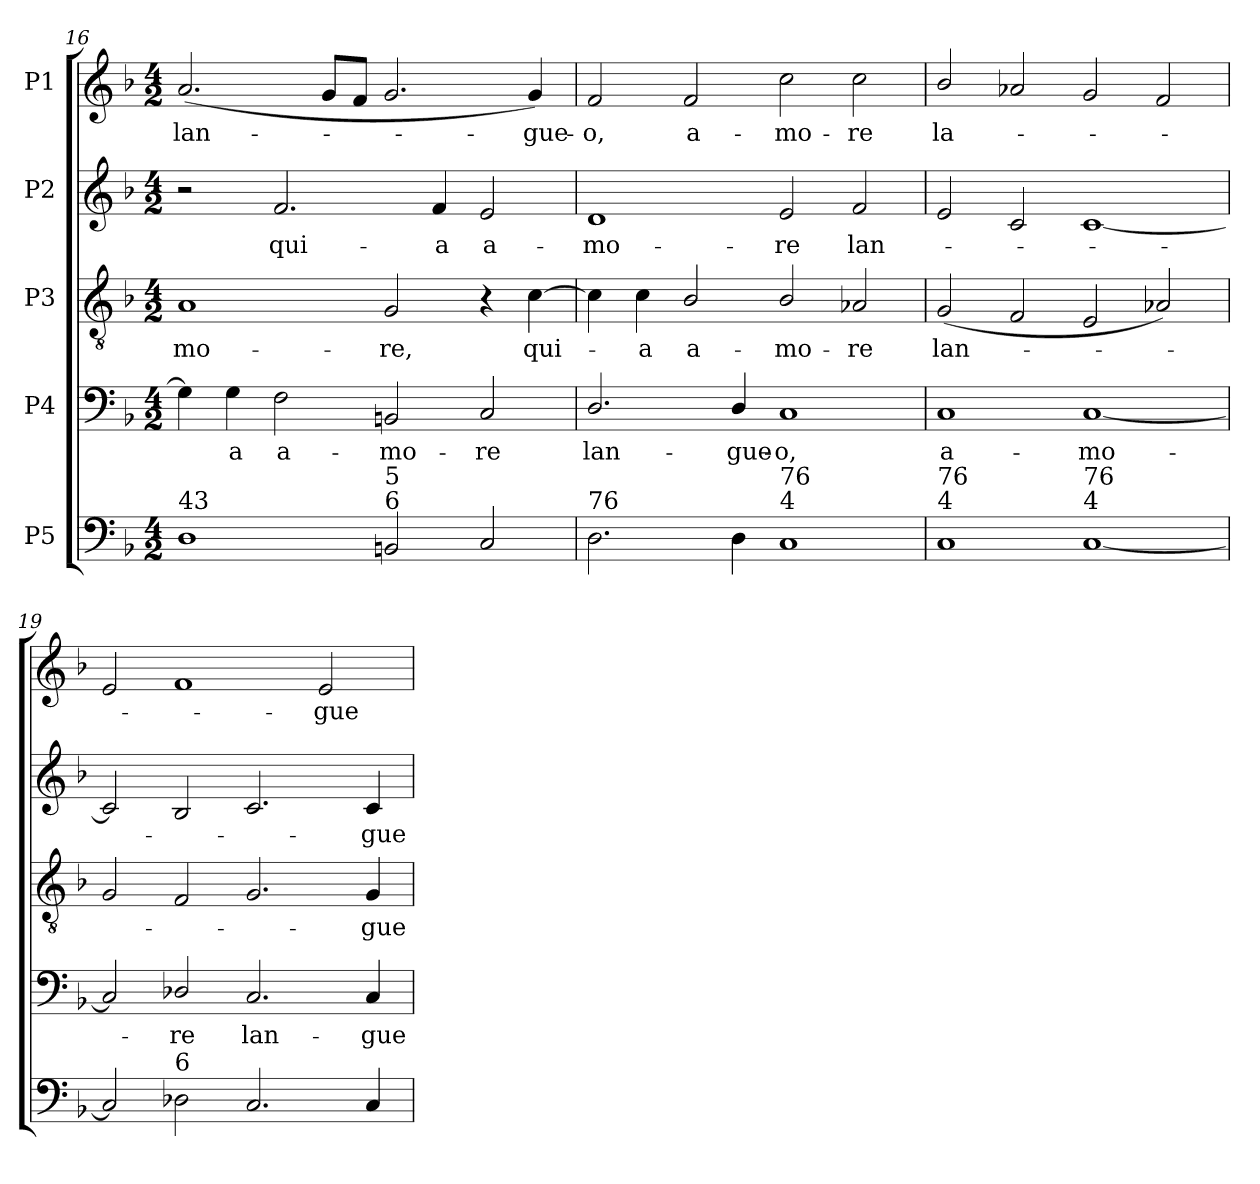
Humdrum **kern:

**kern	**kern	**text	**kern	**text	**kern	**text	**kern	**text
*part5	*part4	*part4	*part3	*part3	*part2	*part2	*part1	*part1
*staff5	*staff4	*staff4	*staff3	*staff3	*staff2	*staff2	*staff1	*staff1
*I"P5	*I"P4	*	*I"P3	*	*I"P2	*	*I"P1	*
*clefF4	*clefF4	*	*clefGv2	*	*clefG2	*	*clefG2	*
*	*	*	*ITrd7c12	*	*	*	*	*
*k[b-]	*k[b-]	*	*k[b-]	*	*k[b-]	*	*k[b-]	*
*F:	*F:	*	*F:	*	*F:	*	*F:	*
*M4/2	*M4/2	*	*M4/2	*	*M4/2	*	*M4/2	*
=16	=16	=16	=16	=16	=16	=16	=16	=16
!	!	!	!	!LO:LY:b:color=#000000	!	!	!	!
!LO:TX:a:t=43	!	!	!	!	!	!	!	!
!	!	!	!	!	!	!	!	!LO:LY:b:color=#000000
1Di	4Gi\]	.	1AAi	-mo-	2r	.	(2.ai/	lan-
!	!	!LO:LY:b:color=#000000	!	!	!	!	!	!
.	4Gi\	-a	.	.	.	.	.	.
!	!	!LO:LY:b:color=#000000	!	!	!	!	!	!
!	!	!	!	!	!	!LO:LY:b:color=#000000	!	!
.	2Fi\	a-	.	.	2.fi/	qui-	.	.
.	.	.	.	.	.	.	8gi/L	.
.	.	.	.	.	.	.	8fi/J	.
!	!	!LO:LY:b:color=#000000	!	!	!	!	!	!
!LO:TX:a:t=6	!	!	!	!	!	!	!	!
!LO:TX:t=5	!	!	!	!	!	!	!	!
!	!	!	!	!LO:LY:b:color=#000000	!	!	!	!
2BBni/	2BBni/	-mo-	2GGi/	-re,	.	.	2.gi/	.
!	!	!	!	!	!	!LO:LY:b:color=#000000	!	!
.	.	.	.	.	4fi/	-a	.	.
!	!	!LO:LY:b:color=#000000	!	!	!	!	!	!
!	!	!	!	!	!	!LO:LY:b:color=#000000	!	!
2Ci/	2Ci/	-re	4r	.	2ei/	a-	.	.
!	!	!	!	!LO:LY:b:color=#000000	!	!	!	!
!	!	!	!	!	!	!	!	!LO:LY:b:color=#000000
.	.	.	[4Ci\	qui-	.	.	4gi/)	-gue-
=17	=17	=17	=17	=17	=17	=17	=17	=17
!	!	!LO:LY:b:color=#000000	!	!	!	!	!	!
!	!	!	!	!	!	!LO:LY:b:color=#000000	!	!
!LO:TX:a:t=76	!	!	!	!	!	!	!	!
!	!	!	!	!	!	!	!	!LO:LY:b:color=#000000
2.Di\	2.Di/	lan-	4Ci\]	.	1di	-mo-	2fi/	-o,
!	!	!	!	!LO:LY:b:color=#000000	!	!	!	!
.	.	.	4Ci\	-a	.	.	.	.
!	!	!	!	!LO:LY:b:color=#000000	!	!	!	!
!	!	!	!	!	!	!	!	!LO:LY:b:color=#000000
.	.	.	2BB-i/	a-	.	.	2fi/	a-
!	!	!LO:LY:b:color=#000000	!	!	!	!	!	!
4Di\	4Di/	-gue-	.	.	.	.	.	.
!	!	!LO:LY:b:color=#000000	!	!	!	!	!	!
!	!	!	!	!LO:LY:b:color=#000000	!	!	!	!
!	!	!	!	!	!	!LO:LY:b:color=#000000	!	!
!LO:TX:a:t=4	!	!	!	!	!	!	!	!
!LO:TX:t=76	!	!	!	!	!	!	!	!
!	!	!	!	!	!	!	!	!LO:LY:b:color=#000000
1Ci	1Ci	-o,	2BB-i/	-mo-	2ei/	-re	2cci\	-mo-
!	!	!	!	!LO:LY:b:color=#000000	!	!	!	!
!	!	!	!	!	!	!LO:LY:b:color=#000000	!	!
!	!	!	!	!	!	!	!	!LO:LY:b:color=#000000
.	.	.	2AA-Xi/	-re	2fi/	lan-	2cci\	-re
!!LO:LB:g=z
=18	=18	=18	=18	=18	=18	=18	=18	=18
!	!	!LO:LY:b:color=#000000	!	!	!	!	!	!
!	!	!	!	!LO:LY:b:color=#000000	!	!	!	!
!LO:TX:a:t=4	!	!	!	!	!	!	!	!
!LO:TX:t=76	!	!	!	!	!	!	!	!
!	!	!	!	!	!	!	!	!LO:LY:b:color=#000000
1Ci	1Ci	a-	(2GGi/	lan-	2ei/	.	2b-i/	la-
.	.	.	2FFi/	.	2ci/	.	2a-Xi/	.
!LO:TX:a:t=4	!	!	!	!	!	!	!	!
!LO:TX:t=76	!	!	!	!	!	!	!	!
!	!	!LO:LY:b:color=#000000	!	!	!	!	!	!
[1Ci	[1Ci	-mo-	2EEi/	.	[1ci	.	2gi/	.
.	.	.	2AA-Xi/)	.	.	.	2fi/	.
=19	=19	=19	=19	=19	=19	=19	=19	=19
2Ci/]	2Ci/]	.	2GGi/	.	2ci/]	.	2ei/	.
!LO:TX:a:t=6	!	!	!	!	!	!	!	!
!	!	!LO:LY:b:color=#000000	!	!	!	!	!	!
2D-Xi\	2D-Xi/	-re	2FFi/	.	2B-i/	.	1fi	.
!	!	!LO:LY:b:color=#000000	!	!	!	!	!	!
2.Ci/	2.Ci/	lan-	2.GGi/	.	2.ci/	.	.	.
!	!	!	!	!	!	!	!	!LO:LY:b:color=#000000
.	.	.	.	.	.	.	2ei/	-gue-
!	!	!LO:LY:b:color=#000000	!	!	!	!	!	!
!	!	!	!	!LO:LY:b:color=#000000	!	!	!	!
!	!	!	!	!	!	!LO:LY:b:color=#000000	!	!
4Ci/	4Ci/	-gue-	4GGi/	-gue-	4ci/	-gue-	.	.
=	=	=	=	=	=	=	=	=
*-	*-	*-	*-	*-	*-	*-	*-	*-
